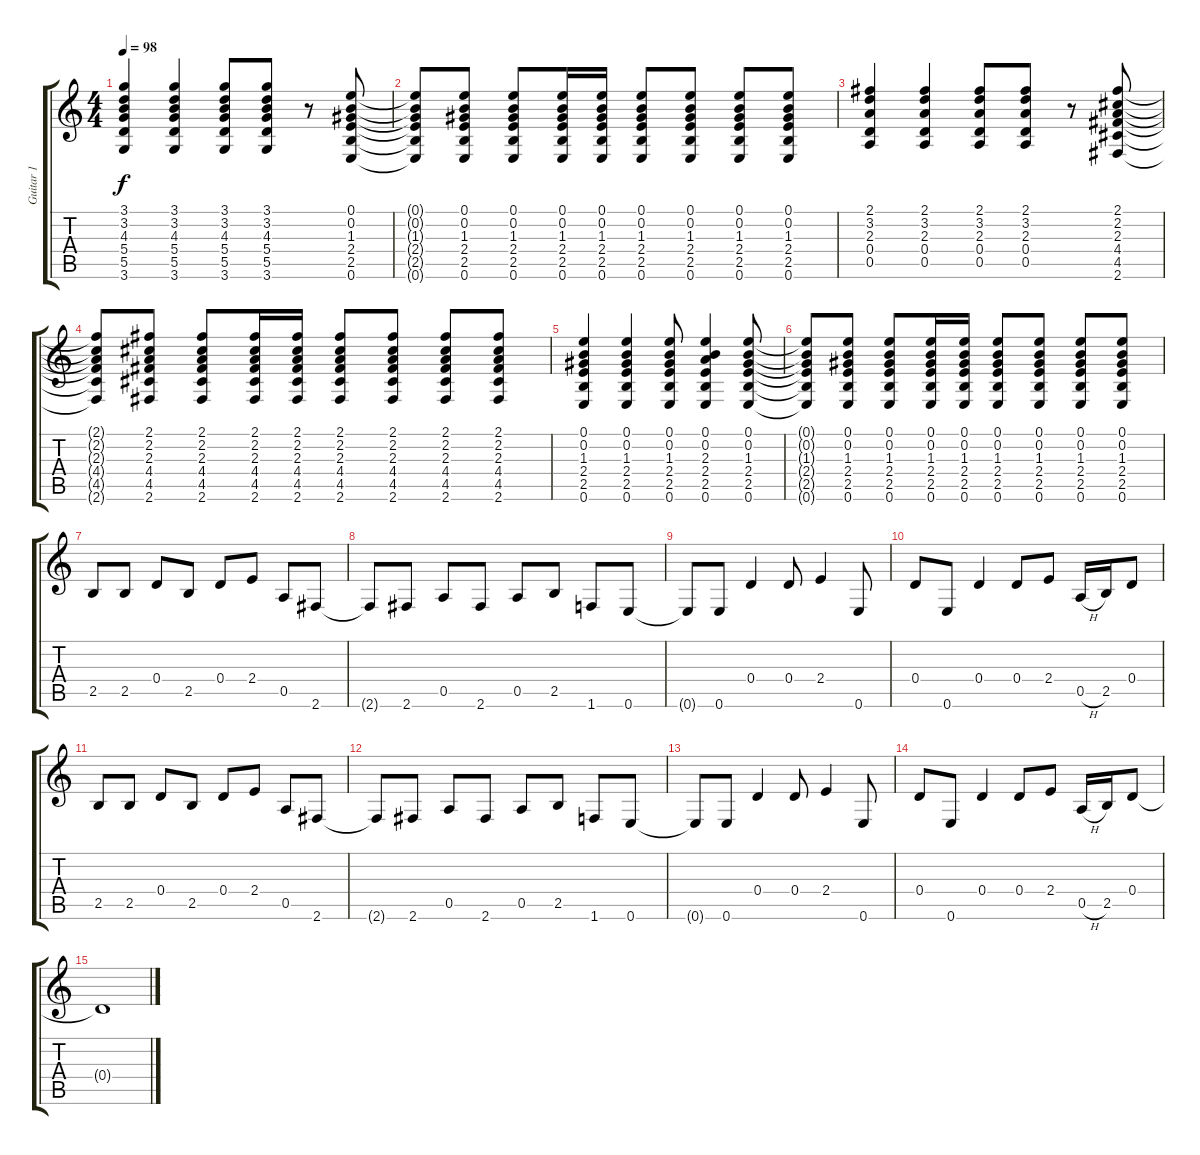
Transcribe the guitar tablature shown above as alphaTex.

\track ("Guitar 1" "Guitar 1") {instrument acousticguitarsteel}
\staff {score tabs}
\tuning (E4 B3 G3 D3 A2 E2) {hide}
\ts (4 4)
\tempo 98
\clef g2
\ks c
(3.1 3.2 4.3 5.4 5.5 3.6).4{dy f} (3.1 3.2 4.3 5.4 5.5 3.6).4 (3.1 3.2 4.3 5.4 5.5 3.6).8 (3.1 3.2 4.3 5.4 5.5 3.6).8 r.8 (0.1 0.2 1.3 2.4 2.5 0.6).8 |
(0.1{t} 0.2{t} 1.3{t} 2.4{t} 2.5{t} 0.6{t}).8 (0.1 0.2 1.3 2.4 2.5 0.6).8 (0.1 0.2 1.3 2.4 2.5 0.6).8 (0.1 0.2 1.3 2.4 2.5 0.6).16 (0.1 0.2 1.3 2.4 2.5 0.6).16 (0.1 0.2 1.3 2.4 2.5 0.6).8 (0.1 0.2 1.3 2.4 2.5 0.6).8 (0.1 0.2 1.3 2.4 2.5 0.6).8 (0.1 0.2 1.3 2.4 2.5 0.6).8 |
(2.1 3.2 2.3 0.4 0.5).4 (2.1 3.2 2.3 0.4 0.5).4 (2.1 3.2 2.3 0.4 0.5).8 (2.1 3.2 2.3 0.4 0.5).8 r.8 (2.1 2.2 2.3 4.4 4.5 2.6).8 |
(2.1{t} 2.2{t} 2.3{t} 4.4{t} 4.5{t} 2.6{t}).8 (2.1 2.2 2.3 4.4 4.5 2.6).8 (2.1 2.2 2.3 4.4 4.5 2.6).8 (2.1 2.2 2.3 4.4 4.5 2.6).16 (2.1 2.2 2.3 4.4 4.5 2.6).16 (2.1 2.2 2.3 4.4 4.5 2.6).8 (2.1 2.2 2.3 4.4 4.5 2.6).8 (2.1 2.2 2.3 4.4 4.5 2.6).8 (2.1 2.2 2.3 4.4 4.5 2.6).8 |
(0.1 0.2 1.3 2.4 2.5 0.6).4 (0.1 0.2 1.3 2.4 2.5 0.6).4 (0.1 0.2 1.3 2.4 2.5 0.6).8 (0.1 0.2 2.3 2.4 2.5 0.6).4 (0.1 0.2 1.3 2.4 2.5 0.6).8 |
(0.1{t} 0.2{t} 1.3{t} 2.4{t} 2.5{t} 0.6{t}).8 (0.1 0.2 1.3 2.4 2.5 0.6).8 (0.1 0.2 1.3 2.4 2.5 0.6).8 (0.1 0.2 1.3 2.4 2.5 0.6).16 (0.1 0.2 1.3 2.4 2.5 0.6).16 (0.1 0.2 1.3 2.4 2.5 0.6).8 (0.1 0.2 1.3 2.4 2.5 0.6).8 (0.1 0.2 1.3 2.4 2.5 0.6).8 (0.1 0.2 1.3 2.4 2.5 0.6).8 |
2.5.8 2.5.8 0.4.8 2.5.8 0.4.8 2.4.8 0.5.8 2.6.8 |
2.6{t}.8 2.6.8 0.5.8 2.6.8 0.5.8 2.5.8 1.6.8 0.6.8 |
0.6{t}.8 0.6.8 0.4.4 0.4.8 2.4.4 0.6.8 |
0.4.8 0.6.8 0.4.4 0.4.8 2.4.8 0.5{h}.16 2.5.16 0.4.8 |
2.5.8 2.5.8 0.4.8 2.5.8 0.4.8 2.4.8 0.5.8 2.6.8 |
2.6{t}.8 2.6.8 0.5.8 2.6.8 0.5.8 2.5.8 1.6.8 0.6.8 |
0.6{t}.8 0.6.8 0.4.4 0.4.8 2.4.4 0.6.8 |
0.4.8 0.6.8 0.4.4 0.4.8 2.4.8 0.5{h}.16 2.5.16 0.4.8 |
0.4{t}.1
